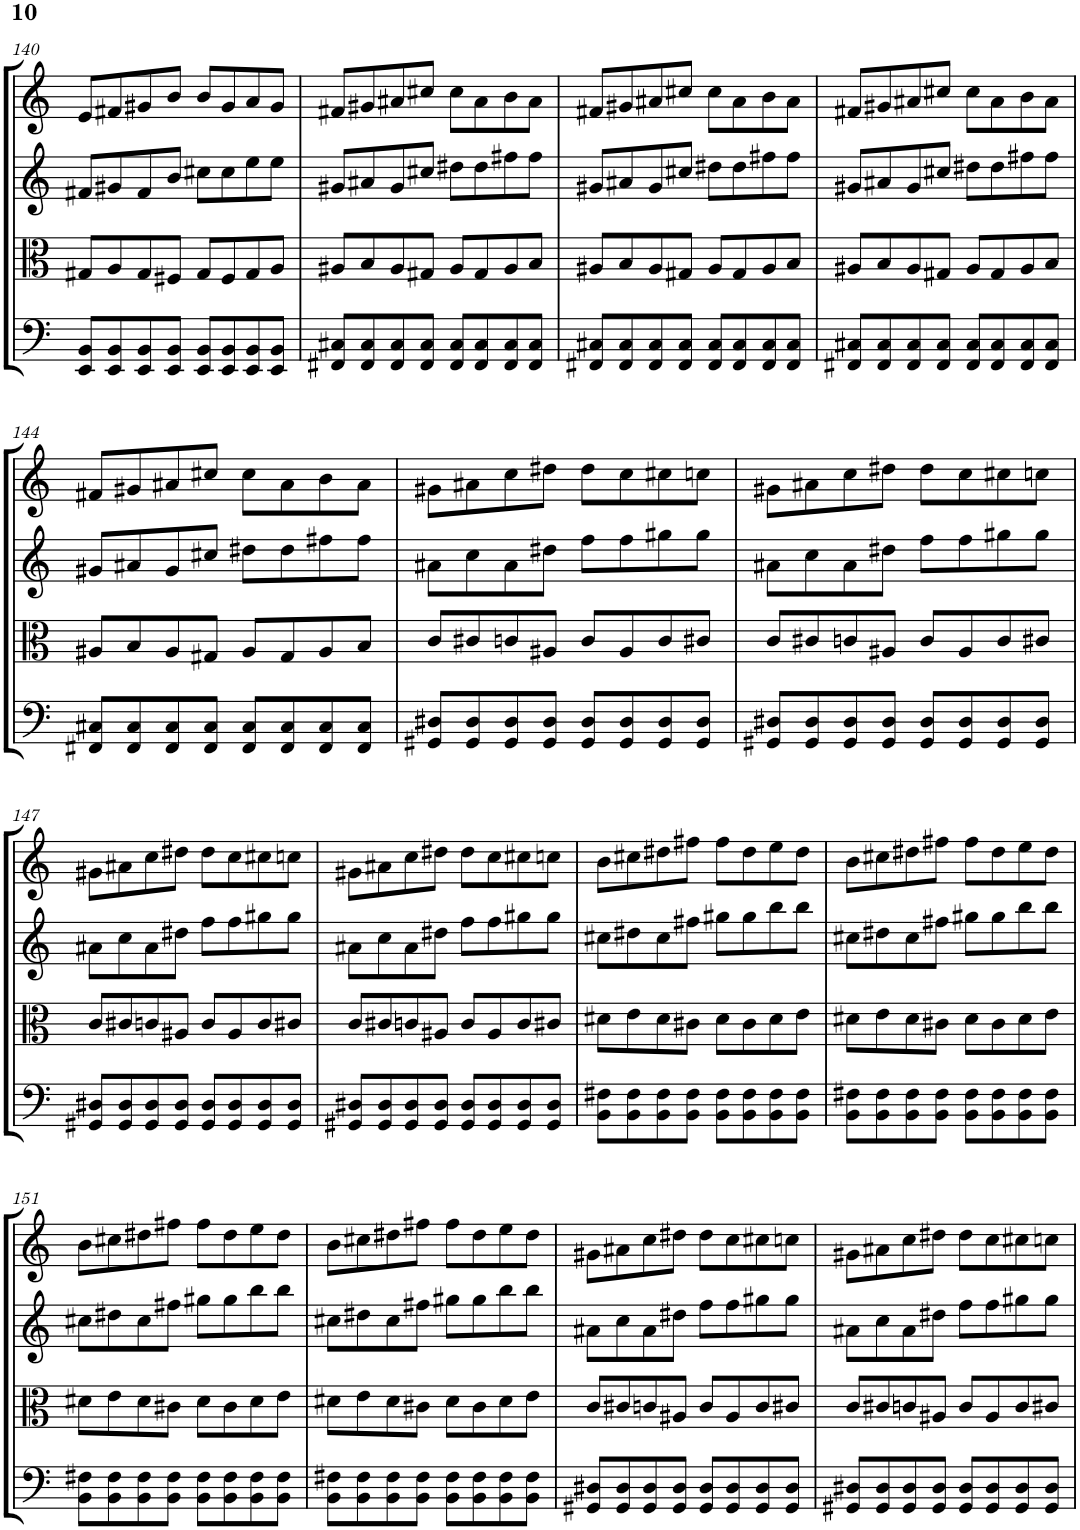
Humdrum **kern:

**kern	**kern	**kern	**kern
*part4	*part3	*part2	*part1
*staff4	*staff3	*staff2	*staff1
*I"Violoncello	*I"Viola	*I"Violin II	*I"Violin I
*I'Vc	*I'Vla	*I'Vln	*I'Vln
!!LO:PB:g=z
*clefF4	*clefC3	*clefG2	*clefG2
*k[]	*k[]	*k[]	*k[]
*M4/4	*M4/4	*M4/4	*M4/4
=140	=140	=140	=140
8EE/ 8BB/L	8G#X/L	8f#X/L	8e/L
8EE/ 8BB/	8A/	8g#X/	8f#X/
8EE/ 8BB/	8G#/	8f#/	8g#X/
8EE/ 8BB/J	8F#X/J	8b/J	8b/J
8EE/ 8BB/L	8G#/L	8cc#X\L	8b/L
8EE/ 8BB/	8F#/	8cc#\	8g#/
8EE/ 8BB/	8G#/	8ee\	8a/
8EE/ 8BB/J	8A/J	8ee\J	8g#/J
=141	=141	=141	=141
8FF#X/ 8C#X/L	8A#X/L	8g#X/L	8f#X/L
8FF#/ 8C#/	8B/	8a#X/	8g#X/
8FF#/ 8C#/	8A#/	8g#/	8a#X/
8FF#/ 8C#/J	8G#X/J	8cc#X/J	8cc#X/J
8FF#/ 8C#/L	8A#/L	8dd#X\L	8cc#\L
8FF#/ 8C#/	8G#/	8dd#\	8a#\
8FF#/ 8C#/	8A#/	8ff#X\	8b\
8FF#/ 8C#/J	8B/J	8ff#\J	8a#\J
=142	=142	=142	=142
8FF#X/ 8C#X/L	8A#X/L	8g#X/L	8f#X/L
8FF#/ 8C#/	8B/	8a#X/	8g#X/
8FF#/ 8C#/	8A#/	8g#/	8a#X/
8FF#/ 8C#/J	8G#X/J	8cc#X/J	8cc#X/J
8FF#/ 8C#/L	8A#/L	8dd#X\L	8cc#\L
8FF#/ 8C#/	8G#/	8dd#\	8a#\
8FF#/ 8C#/	8A#/	8ff#X\	8b\
8FF#/ 8C#/J	8B/J	8ff#\J	8a#\J
=143	=143	=143	=143
8FF#X/ 8C#X/L	8A#X/L	8g#X/L	8f#X/L
8FF#/ 8C#/	8B/	8a#X/	8g#X/
8FF#/ 8C#/	8A#/	8g#/	8a#X/
8FF#/ 8C#/J	8G#X/J	8cc#X/J	8cc#X/J
8FF#/ 8C#/L	8A#/L	8dd#X\L	8cc#\L
8FF#/ 8C#/	8G#/	8dd#\	8a#\
8FF#/ 8C#/	8A#/	8ff#X\	8b\
8FF#/ 8C#/J	8B/J	8ff#\J	8a#\J
!!LO:LB:g=z
=144	=144	=144	=144
8FF#X/ 8C#X/L	8A#X/L	8g#X/L	8f#X/L
8FF#/ 8C#/	8B/	8a#X/	8g#X/
8FF#/ 8C#/	8A#/	8g#/	8a#X/
8FF#/ 8C#/J	8G#X/J	8cc#X/J	8cc#X/J
8FF#/ 8C#/L	8A#/L	8dd#X\L	8cc#\L
8FF#/ 8C#/	8G#/	8dd#\	8a#\
8FF#/ 8C#/	8A#/	8ff#X\	8b\
8FF#/ 8C#/J	8B/J	8ff#\J	8a#\J
=145	=145	=145	=145
8GG#X/ 8D#X/L	8c/L	8a#X\L	8g#X\L
8GG#/ 8D#/	8c#X/	8cc\	8a#X\
8GG#/ 8D#/	8cn/	8a#\	8cc\
8GG#/ 8D#/J	8A#X/J	8dd#X\J	8dd#X\J
8GG#/ 8D#/L	8c/L	8ff\L	8dd#\L
8GG#/ 8D#/	8A#/	8ff\	8cc\
8GG#/ 8D#/	8c/	8gg#X\	8cc#X\
8GG#/ 8D#/J	8c#X/J	8gg#\J	8ccn\J
=146	=146	=146	=146
8GG#X/ 8D#X/L	8c/L	8a#X\L	8g#X\L
8GG#/ 8D#/	8c#X/	8cc\	8a#X\
8GG#/ 8D#/	8cn/	8a#\	8cc\
8GG#/ 8D#/J	8A#X/J	8dd#X\J	8dd#X\J
8GG#/ 8D#/L	8c/L	8ff\L	8dd#\L
8GG#/ 8D#/	8A#/	8ff\	8cc\
8GG#/ 8D#/	8c/	8gg#X\	8cc#X\
8GG#/ 8D#/J	8c#X/J	8gg#\J	8ccn\J
!!LO:LB:g=z
=147	=147	=147	=147
8GG#X/ 8D#X/L	8c/L	8a#X\L	8g#X\L
8GG#/ 8D#/	8c#X/	8cc\	8a#X\
8GG#/ 8D#/	8cn/	8a#\	8cc\
8GG#/ 8D#/J	8A#X/J	8dd#X\J	8dd#X\J
8GG#/ 8D#/L	8c/L	8ff\L	8dd#\L
8GG#/ 8D#/	8A#/	8ff\	8cc\
8GG#/ 8D#/	8c/	8gg#X\	8cc#X\
8GG#/ 8D#/J	8c#X/J	8gg#\J	8ccn\J
=148	=148	=148	=148
8GG#X/ 8D#X/L	8c/L	8a#X\L	8g#X\L
8GG#/ 8D#/	8c#X/	8cc\	8a#X\
8GG#/ 8D#/	8cn/	8a#\	8cc\
8GG#/ 8D#/J	8A#X/J	8dd#X\J	8dd#X\J
8GG#/ 8D#/L	8c/L	8ff\L	8dd#\L
8GG#/ 8D#/	8A#/	8ff\	8cc\
8GG#/ 8D#/	8c/	8gg#X\	8cc#X\
8GG#/ 8D#/J	8c#X/J	8gg#\J	8ccn\J
=149	=149	=149	=149
8BB\ 8F#X\L	8d#X\L	8cc#X\L	8b\L
8BB\ 8F#\	8e\	8dd#X\	8cc#X\
8BB\ 8F#\	8d#\	8cc#\	8dd#X\
8BB\ 8F#\J	8c#X\J	8ff#X\J	8ff#X\J
8BB\ 8F#\L	8d#\L	8gg#X\L	8ff#\L
8BB\ 8F#\	8c#\	8gg#\	8dd#\
8BB\ 8F#\	8d#\	8bb\	8ee\
8BB\ 8F#\J	8e\J	8bb\J	8dd#\J
=150	=150	=150	=150
8BB\ 8F#X\L	8d#X\L	8cc#X\L	8b\L
8BB\ 8F#\	8e\	8dd#X\	8cc#X\
8BB\ 8F#\	8d#\	8cc#\	8dd#X\
8BB\ 8F#\J	8c#X\J	8ff#X\J	8ff#X\J
8BB\ 8F#\L	8d#\L	8gg#X\L	8ff#\L
8BB\ 8F#\	8c#\	8gg#\	8dd#\
8BB\ 8F#\	8d#\	8bb\	8ee\
8BB\ 8F#\J	8e\J	8bb\J	8dd#\J
!!LO:LB:g=z
=151	=151	=151	=151
8BB\ 8F#X\L	8d#X\L	8cc#X\L	8b\L
8BB\ 8F#\	8e\	8dd#X\	8cc#X\
8BB\ 8F#\	8d#\	8cc#\	8dd#X\
8BB\ 8F#\J	8c#X\J	8ff#X\J	8ff#X\J
8BB\ 8F#\L	8d#\L	8gg#X\L	8ff#\L
8BB\ 8F#\	8c#\	8gg#\	8dd#\
8BB\ 8F#\	8d#\	8bb\	8ee\
8BB\ 8F#\J	8e\J	8bb\J	8dd#\J
=152	=152	=152	=152
8BB\ 8F#X\L	8d#X\L	8cc#X\L	8b\L
8BB\ 8F#\	8e\	8dd#X\	8cc#X\
8BB\ 8F#\	8d#\	8cc#\	8dd#X\
8BB\ 8F#\J	8c#X\J	8ff#X\J	8ff#X\J
8BB\ 8F#\L	8d#\L	8gg#X\L	8ff#\L
8BB\ 8F#\	8c#\	8gg#\	8dd#\
8BB\ 8F#\	8d#\	8bb\	8ee\
8BB\ 8F#\J	8e\J	8bb\J	8dd#\J
=153	=153	=153	=153
8GG#X/ 8D#X/L	8c/L	8a#X\L	8g#X\L
8GG#/ 8D#/	8c#X/	8cc\	8a#X\
8GG#/ 8D#/	8cn/	8a#\	8cc\
8GG#/ 8D#/J	8A#X/J	8dd#X\J	8dd#X\J
8GG#/ 8D#/L	8c/L	8ff\L	8dd#\L
8GG#/ 8D#/	8A#/	8ff\	8cc\
8GG#/ 8D#/	8c/	8gg#X\	8cc#X\
8GG#/ 8D#/J	8c#X/J	8gg#\J	8ccn\J
=154	=154	=154	=154
8GG#X/ 8D#X/L	8c/L	8a#X\L	8g#X\L
8GG#/ 8D#/	8c#X/	8cc\	8a#X\
8GG#/ 8D#/	8cn/	8a#\	8cc\
8GG#/ 8D#/J	8A#X/J	8dd#X\J	8dd#X\J
8GG#/ 8D#/L	8c/L	8ff\L	8dd#\L
8GG#/ 8D#/	8A#/	8ff\	8cc\
8GG#/ 8D#/	8c/	8gg#X\	8cc#X\
8GG#/ 8D#/J	8c#X/J	8gg#\J	8ccn\J
=	=	=	=
*-	*-	*-	*-
